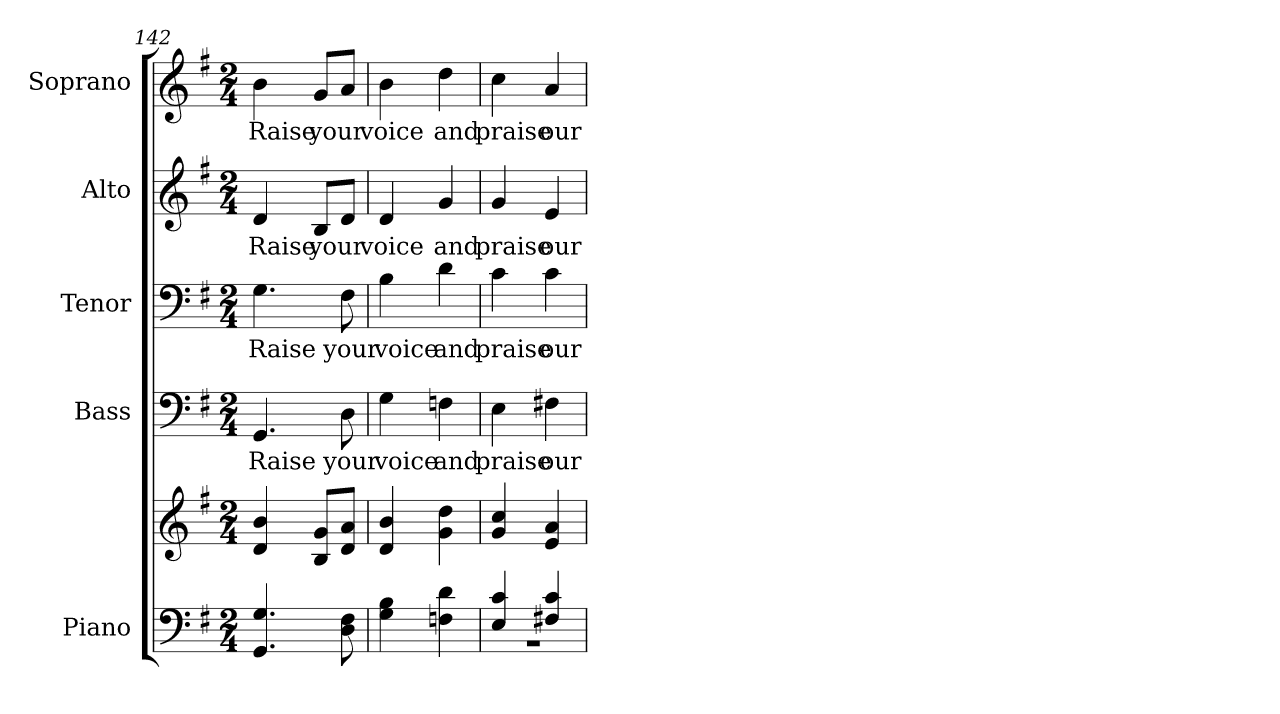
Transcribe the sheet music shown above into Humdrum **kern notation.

**kern	**kern	**kern	**text	**kern	**text	**kern	**text	**kern	**text
*part5	*part5	*part4	*part4	*part3	*part3	*part2	*part2	*part1	*part1
*staff6	*staff5	*staff4	*staff4	*staff3	*staff3	*staff2	*staff2	*staff1	*staff1
*I"Piano	*	*I"Bass	*	*I"Tenor	*	*I"Alto	*	*I"Soprano	*
*I'Pno.	*	*I'B.	*	*I'T.	*	*I'A.	*	*I'S.	*
!!LO:PB:g=z
*clefF4	*clefG2	*clefF4	*	*clefF4	*	*clefG2	*	*clefG2	*
*k[f#]	*k[f#]	*k[f#]	*	*k[f#]	*	*k[f#]	*	*k[f#]	*
*G:	*G:	*G:	*	*G:	*	*G:	*	*G:	*
*M2/4	*M2/4	*M2/4	*	*M2/4	*	*M2/4	*	*M2/4	*
=142	=142	=142	=142	=142	=142	=142	=142	=142	=142
!	!	!	!LO:LY:b:color=#000000	!	!	!	!	!	!
!	!	!	!	!	!LO:LY:b:color=#000000	!	!	!	!
!	!	!	!	!	!	!	!LO:LY:b:color=#000000	!	!
!	!	!	!	!	!	!	!	!	!LO:LY:b:color=#000000
4.GGi/ 4.Gi	4di/ 4bi	4.GGi/	Raise	4.Gi\	Raise	4di/	Raise	4bi\	Raise
!	!	!	!	!	!	!	!LO:LY:b:color=#000000	!	!
!	!	!	!	!	!	!	!	!	!LO:LY:b:color=#000000
.	8Bi/ 8giL	.	.	.	.	8Bi/L	your	8gi/L	your
!	!	!	!LO:LY:b:color=#000000	!	!	!	!	!	!
!	!	!	!	!	!LO:LY:b:color=#000000	!	!	!	!
8Di\ 8F#i	8di/ 8aiJ	8Di\	your	8F#i\	your	8di/J	.	8ai/J	.
=143	=143	=143	=143	=143	=143	=143	=143	=143	=143
!	!	!	!LO:LY:b:color=#000000	!	!	!	!	!	!
!	!	!	!	!	!LO:LY:b:color=#000000	!	!	!	!
!	!	!	!	!	!	!	!LO:LY:b:color=#000000	!	!
!	!	!	!	!	!	!	!	!	!LO:LY:b:color=#000000
4Gi\ 4Bi	4di/ 4bi	4Gi\	voice	4Bi\	voice	4di/	voice	4bi\	voice
!	!	!	!LO:LY:b:color=#000000	!	!	!	!	!	!
!	!	!	!	!	!LO:LY:b:color=#000000	!	!	!	!
!	!	!	!	!	!	!	!LO:LY:b:color=#000000	!	!
!	!	!	!	!	!	!	!	!	!LO:LY:b:color=#000000
4Fni\ 4di	4gi\ 4ddi	4Fni\	and	4di\	and	4gi/	and	4ddi\	and
=144	=144	=144	=144	=144	=144	=144	=144	=144	=144
*^	*	*	*	*	*	*	*	*	*
!	!	!	!	!LO:LY:b:color=#000000	!	!	!	!	!	!
!	!	!	!	!	!	!LO:LY:b:color=#000000	!	!	!	!
!	!	!	!	!	!	!	!	!LO:LY:b:color=#000000	!	!
!	!	!	!	!	!	!	!	!	!	!LO:LY:b:color=#000000
4Ei/ 4ci	2r	4gi/ 4cci	4Ei\	praise	4ci\	praise	4gi/	praise	4cci\	praise
!	!	!	!	!LO:LY:b:color=#000000	!	!	!	!	!	!
!	!	!	!	!	!	!LO:LY:b:color=#000000	!	!	!	!
!	!	!	!	!	!	!	!	!LO:LY:b:color=#000000	!	!
!	!	!	!	!	!	!	!	!	!	!LO:LY:b:color=#000000
4F#Xi/ 4ci	.	4ei/ 4ai	4F#Xi\	our	4ci\	our	4ei/	our	4ai/	our
*v	*v	*	*	*	*	*	*	*	*	*
=	=	=	=	=	=	=	=	=	=
*-	*-	*-	*-	*-	*-	*-	*-	*-	*-
